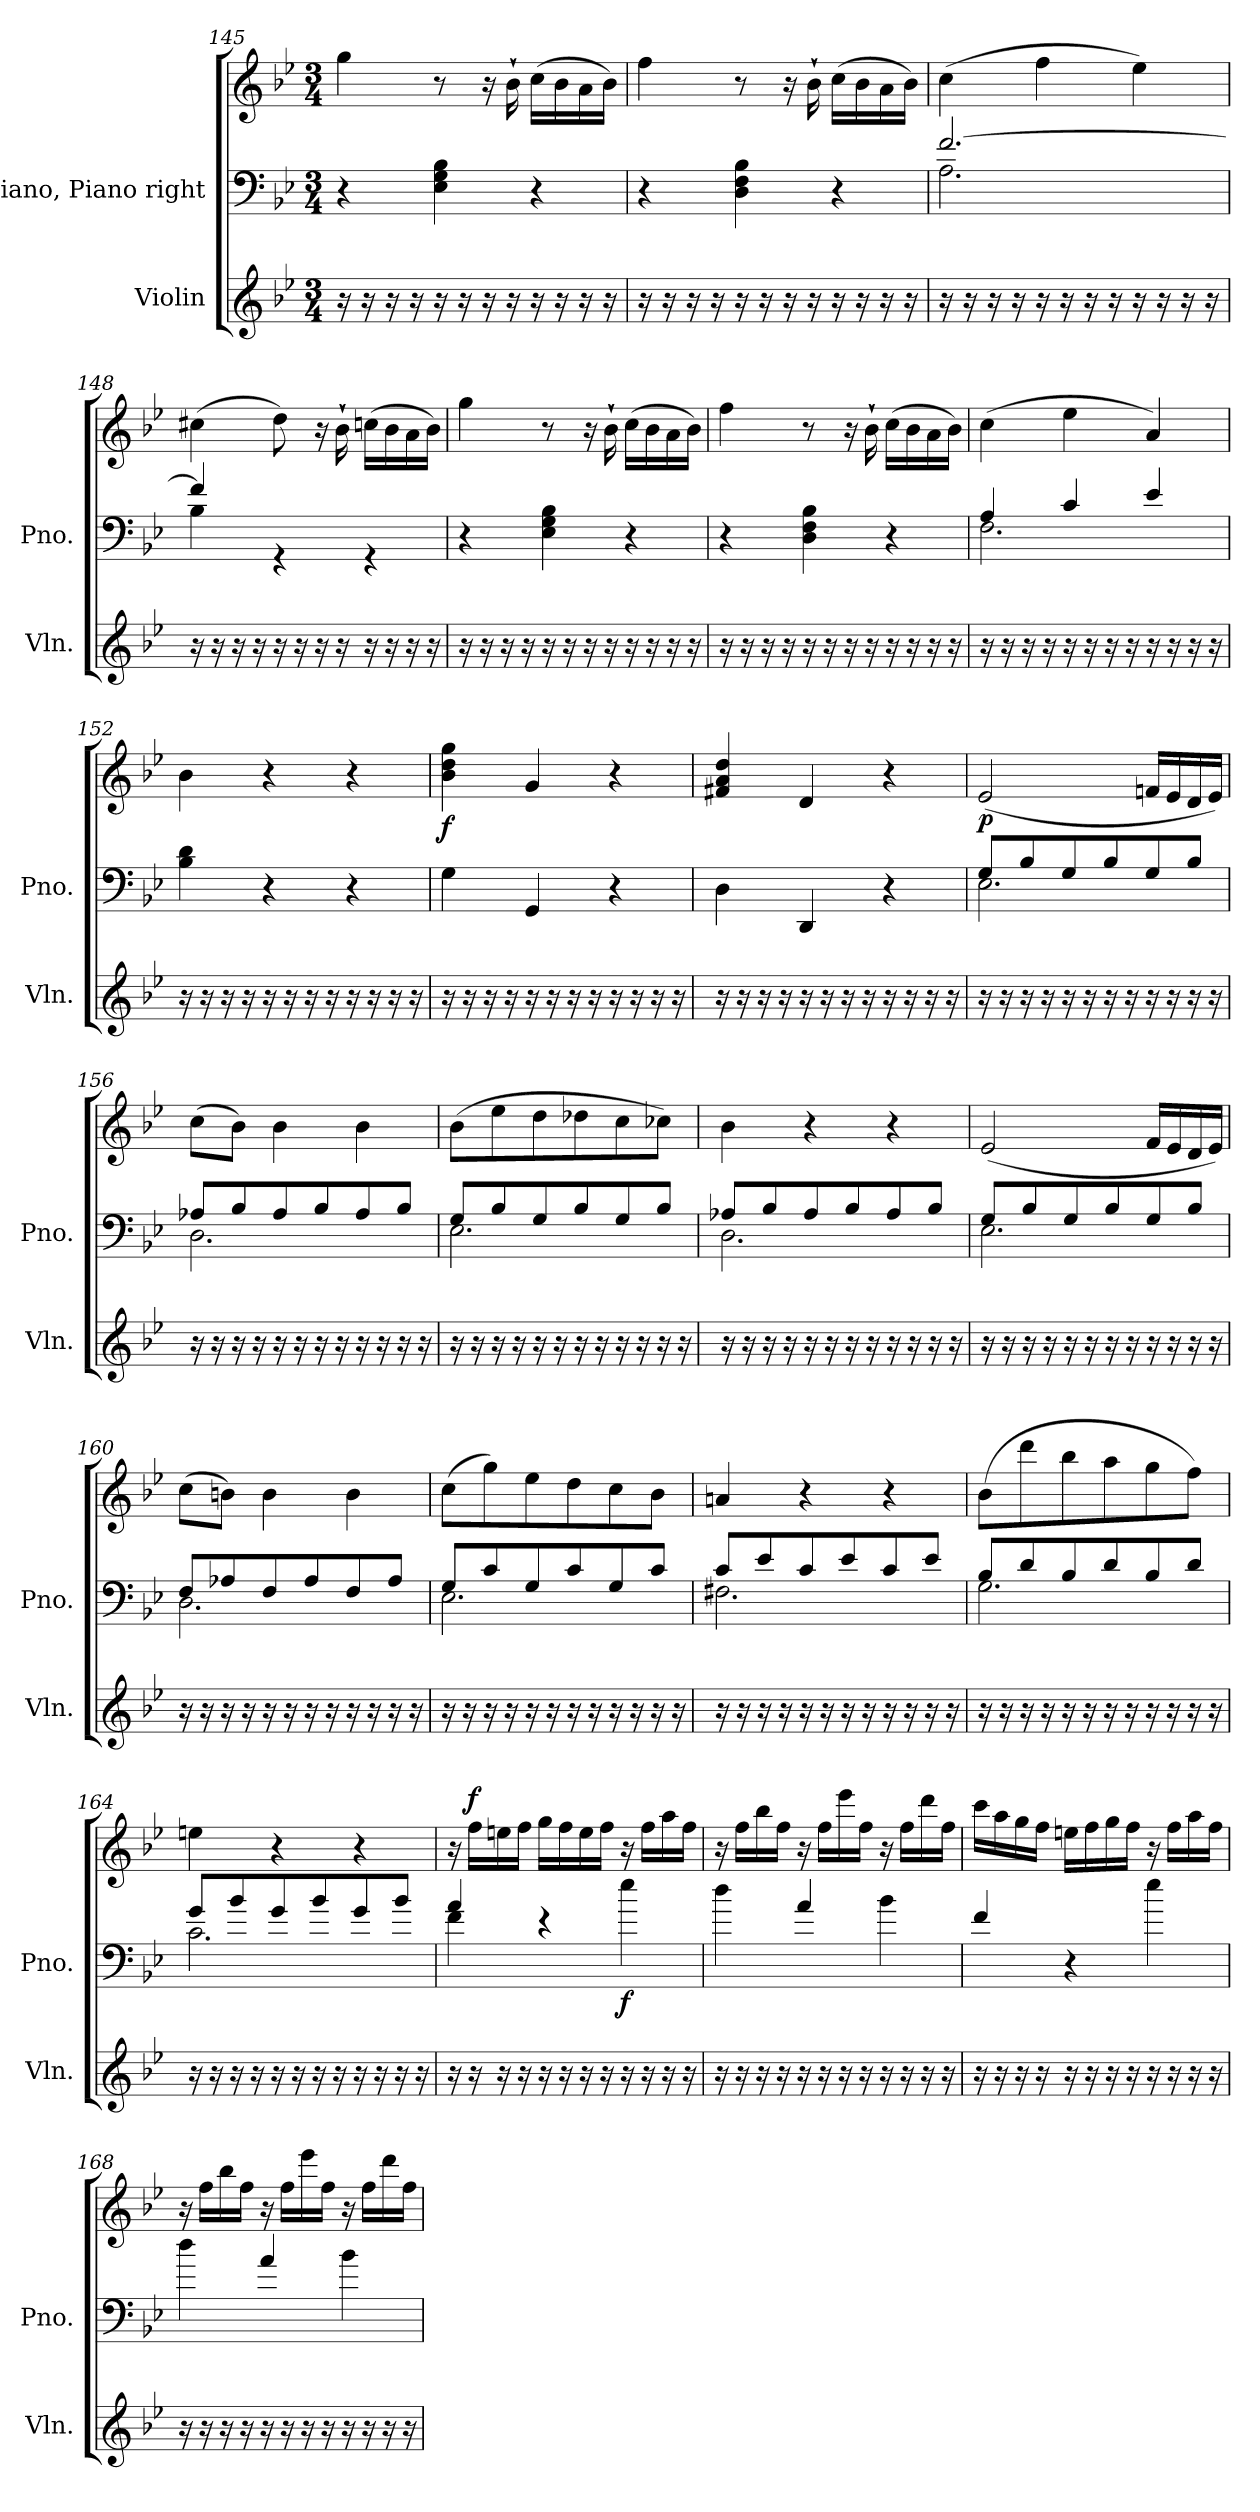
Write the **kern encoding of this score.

**kern	**kern	**kern	**dynam
*part2	*part1	*part1	*part1
*staff3	*staff2	*staff1	*staff1/2
*I"Violin	*I"Piano, Piano right	*	*
*I'Vln.	*I'Pno.	*	*
!!LO:PB:g=z
*clefG2	*clefF4	*clefG2	*
*k[b-e-]	*k[b-e-]	*k[b-e-]	*
*M3/4	*M3/4	*M3/4	*
=145	=145	=145	=145
16r	4r	4gg\	.
16r	.	.	.
16r	.	.	.
16r	.	.	.
16r	4E-\ 4G\ 4B-\	8r	.
16r	.	.	.
16r	.	16r	.
16r	.	16b-`\	.
16r	4r	(>16cc\LL	.
16r	.	16b-\	.
16r	.	16a\	.
16r	.	16b-\JJ)	.
=146	=146	=146	=146
16r	4r	4ff\	.
16r	.	.	.
16r	.	.	.
16r	.	.	.
16r	4D\ 4F\ 4B-\	8r	.
16r	.	.	.
16r	.	16r	.
16r	.	16b-`\	.
16r	4r	(>16cc\LL	.
16r	.	16b-\	.
16r	.	16a\	.
16r	.	16b-\JJ)	.
=147	=147	=147	=147
*	*^	*	*
16r	[2.f/	2.A\	(>4cc\	.
16r	.	.	.	.
16r	.	.	.	.
16r	.	.	.	.
16r	.	.	4ff\	.
16r	.	.	.	.
16r	.	.	.	.
16r	.	.	.	.
16r	.	.	4ee-\)	.
16r	.	.	.	.
16r	.	.	.	.
16r	.	.	.	.
!!LO:LB:g=z
=148	=148	=148	=148	=148
16r	4f/]	4B-\	(>4cc#X\	.
16r	.	.	.	.
16r	.	.	.	.
16r	.	.	.	.
16r	4rGG	2ryy	8dd\)	.
16r	.	.	.	.
16r	.	.	16r	.
16r	.	.	16b-`\	.
16r	4rGG	.	(>16ccn\LL	.
16r	.	.	16b-\	.
16r	.	.	16a\	.
16r	.	.	16b-\JJ)	.
*	*v	*v	*	*
=149	=149	=149	=149
16r	4r	4gg\	.
16r	.	.	.
16r	.	.	.
16r	.	.	.
16r	4E-\ 4G\ 4B-\	8r	.
16r	.	.	.
16r	.	16r	.
16r	.	16b-`\	.
16r	4r	(>16cc\LL	.
16r	.	16b-\	.
16r	.	16a\	.
16r	.	16b-\JJ)	.
=150	=150	=150	=150
16r	4r	4ff\	.
16r	.	.	.
16r	.	.	.
16r	.	.	.
16r	4D\ 4F\ 4B-\	8r	.
16r	.	.	.
16r	.	16r	.
16r	.	16b-`\	.
16r	4r	(>16cc\LL	.
16r	.	16b-\	.
16r	.	16a\	.
16r	.	16b-\JJ)	.
!!LO:LB:g=z
=151	=151	=151	=151
*	*^	*	*
16r	4A/	2.F\	(>4cc\	.
16r	.	.	.	.
16r	.	.	.	.
16r	.	.	.	.
16r	4c/	.	4ee-\	.
16r	.	.	.	.
16r	.	.	.	.
16r	.	.	.	.
16r	4e-/	.	4a/)	.
16r	.	.	.	.
16r	.	.	.	.
16r	.	.	.	.
*	*v	*v	*	*
=152	=152	=152	=152
16r	4B-\ 4d\	4b-\	.
16r	.	.	.
16r	.	.	.
16r	.	.	.
16r	4r	4r	.
16r	.	.	.
16r	.	.	.
16r	.	.	.
16r	4r	4r	.
16r	.	.	.
16r	.	.	.
16r	.	.	.
=153	=153	=153	=153
!	!	!	!LO:DY:b
16r	4G\	4b-\ 4dd\ 4gg\	f
16r	.	.	.
16r	.	.	.
16r	.	.	.
16r	4GG/	4g/	.
16r	.	.	.
16r	.	.	.
16r	.	.	.
16r	4r	4r	.
16r	.	.	.
16r	.	.	.
16r	.	.	.
!!LO:LB:g=z
=154	=154	=154	=154
16r	4D\	4f#X/ 4a/ 4dd/	.
16r	.	.	.
16r	.	.	.
16r	.	.	.
16r	4DD/	4d/	.
16r	.	.	.
16r	.	.	.
16r	.	.	.
16r	4r	4r	.
16r	.	.	.
16r	.	.	.
16r	.	.	.
=155	=155	=155	=155
*	*^	*	*
!	!	!	!	!LO:DY:b
16r	8G/L	2.E-\	(<2e-/	p
16r	.	.	.	.
16r	8B-/	.	.	.
16r	.	.	.	.
16r	8G/	.	.	.
16r	.	.	.	.
16r	8B-/	.	.	.
16r	.	.	.	.
16r	8G/	.	16fn/LL	.
16r	.	.	16e-/	.
16r	8B-/J	.	16d/	.
16r	.	.	16e-/JJ)	.
=156	=156	=156	=156	=156
16r	8A-X/L	2.D\	(>8cc\L	.
16r	.	.	.	.
16r	8B-/	.	8b-\J)	.
16r	.	.	.	.
16r	8A-/	.	4b-\	.
16r	.	.	.	.
16r	8B-/	.	.	.
16r	.	.	.	.
16r	8A-/	.	4b-\	.
16r	.	.	.	.
16r	8B-/J	.	.	.
16r	.	.	.	.
!!LO:PB:g=z
=157	=157	=157	=157	=157
16r	8G/L	2.E-\	(>8b-\L	.
16r	.	.	.	.
16r	8B-/	.	8ee-\	.
16r	.	.	.	.
16r	8G/	.	8dd\	.
16r	.	.	.	.
16r	8B-/	.	8dd-X\	.
16r	.	.	.	.
16r	8G/	.	8cc\	.
16r	.	.	.	.
16r	8B-/J	.	8cc-X\J)	.
16r	.	.	.	.
=158	=158	=158	=158	=158
16r	8A-X/L	2.D\	4b-\	.
16r	.	.	.	.
16r	8B-/	.	.	.
16r	.	.	.	.
16r	8A-/	.	4r	.
16r	.	.	.	.
16r	8B-/	.	.	.
16r	.	.	.	.
16r	8A-/	.	4r	.
16r	.	.	.	.
16r	8B-/J	.	.	.
16r	.	.	.	.
=159	=159	=159	=159	=159
16r	8G/L	2.E-\	(<2e-/	.
16r	.	.	.	.
16r	8B-/	.	.	.
16r	.	.	.	.
16r	8G/	.	.	.
16r	.	.	.	.
16r	8B-/	.	.	.
16r	.	.	.	.
16r	8G/	.	16f/LL	.
16r	.	.	16e-/	.
16r	8B-/J	.	16d/	.
16r	.	.	16e-/JJ)	.
!!LO:LB:g=z
=160	=160	=160	=160	=160
16r	8F/L	2.D\	(>8cc\L	.
16r	.	.	.	.
16r	8A-X/	.	8bn\J)	.
16r	.	.	.	.
16r	8F/	.	4b\	.
16r	.	.	.	.
16r	8A-/	.	.	.
16r	.	.	.	.
16r	8F/	.	4b\	.
16r	.	.	.	.
16r	8A-/J	.	.	.
16r	.	.	.	.
=161	=161	=161	=161	=161
16r	8G/L	2.E-\	(>8cc\L	.
16r	.	.	.	.
16r	8c/	.	8gg\)	.
16r	.	.	.	.
16r	8G/	.	8ee-\	.
16r	.	.	.	.
16r	8c/	.	8dd\	.
16r	.	.	.	.
16r	8G/	.	8cc\	.
16r	.	.	.	.
16r	8c/J	.	8b-\J	.
16r	.	.	.	.
=162	=162	=162	=162	=162
16r	8c/L	2.F#X\	4an/	.
16r	.	.	.	.
16r	8e-/	.	.	.
16r	.	.	.	.
16r	8c/	.	4r	.
16r	.	.	.	.
16r	8e-/	.	.	.
16r	.	.	.	.
16r	8c/	.	4r	.
16r	.	.	.	.
16r	8e-/J	.	.	.
16r	.	.	.	.
!!LO:LB:g=z
=163	=163	=163	=163	=163
16r	8B-/L	2.G\	(>8b-\L	.
16r	.	.	.	.
16r	8d/	.	8ddd\	.
16r	.	.	.	.
16r	8B-/	.	8bb-\	.
16r	.	.	.	.
16r	8d/	.	8aa\	.
16r	.	.	.	.
16r	8B-/	.	8gg\	.
16r	.	.	.	.
16r	8d/J	.	8ff\J)	.
16r	.	.	.	.
=164	=164	=164	=164	=164
16r	8g/L	2.c\	4een\	.
16r	.	.	.	.
16r	8b-/	.	.	.
16r	.	.	.	.
16r	8g/	.	4r	.
16r	.	.	.	.
16r	8b-/	.	.	.
16r	.	.	.	.
16r	8g/	.	4r	.
16r	.	.	.	.
16r	8b-/J	.	.	.
16r	.	.	.	.
=165	=165	=165	=165	=165
16r	4a/	4f\	16r	.
!	!	!	!	!LO:DY:a
16r	.	.	16ff\LL	f
16r	.	.	16een\	.
16r	.	.	16ff\JJ	.
16r	4re	2ryy	16gg\LL	.
16r	.	.	16ff\	.
16r	.	.	16ee\	.
16r	.	.	16ff\JJ	.
!	!	!	!	!LO:DY:b=2
16r	4ee-\	.	16r	f
16r	.	.	16ff\LL	.
16r	.	.	16aa\	.
16r	.	.	16ff\JJ	.
*	*v	*v	*	*
!!LO:LB:g=z
=166	=166	=166	=166
16r	4dd\	16r	.
16r	.	16ff\LL	.
16r	.	16bb-\	.
16r	.	16ff\JJ	.
16r	4a/	16r	.
16r	.	16ff\LL	.
16r	.	16eee-\	.
16r	.	16ff\JJ	.
16r	4b-\	16r	.
16r	.	16ff\LL	.
16r	.	16ddd\	.
16r	.	16ff\JJ	.
=167	=167	=167	=167
16r	4f/	16ccc\LL	.
16r	.	16aa\	.
16r	.	16gg\	.
16r	.	16ff\JJ	.
16r	4r	16een\LL	.
16r	.	16ff\	.
16r	.	16gg\	.
16r	.	16ff\JJ	.
16r	4ee-\	16r	.
16r	.	16ff\LL	.
16r	.	16aa\	.
16r	.	16ff\JJ	.
=168	=168	=168	=168
16r	4dd\	16r	.
16r	.	16ff\LL	.
16r	.	16bb-\	.
16r	.	16ff\JJ	.
16r	4a/	16r	.
16r	.	16ff\LL	.
16r	.	16eee-\	.
16r	.	16ff\JJ	.
16r	4b-\	16r	.
16r	.	16ff\LL	.
16r	.	16ddd\	.
16r	.	16ff\JJ	.
=	=	=	=
*-	*-	*-	*-
